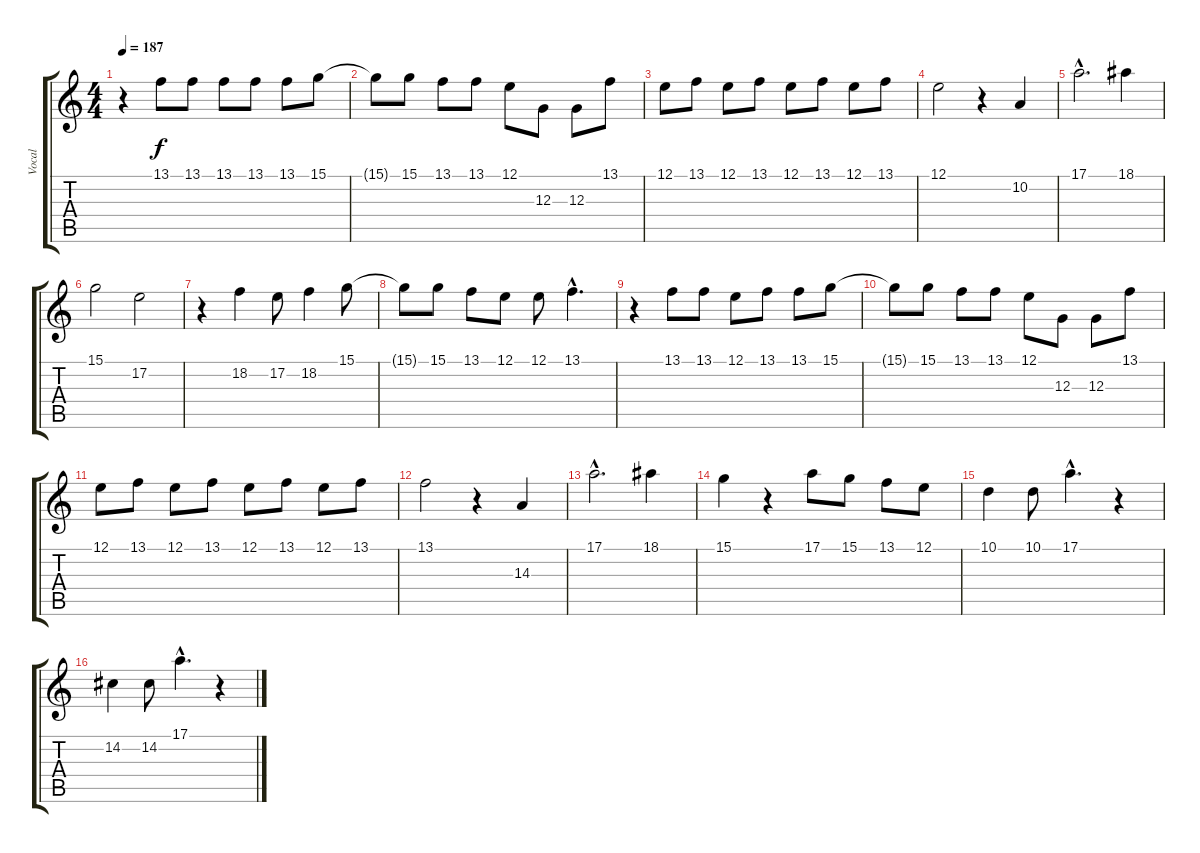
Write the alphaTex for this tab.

\track ("Vocal" "Vocal") {instrument tenorsax}
\staff {score tabs}
\tuning (E4 B3 G3 D3 A2 E2) {hide}
\ts (4 4)
\tempo 187
\clef g2
\ks c
r.4{dy f} 13.1.8 13.1.8 13.1.8 13.1.8 13.1.8 15.1.8 |
15.1{t}.8 15.1.8 13.1.8 13.1.8 12.1.8 12.3.8 12.3.8 13.1.8 |
12.1.8 13.1.8 12.1.8 13.1.8 12.1.8 13.1.8 12.1.8 13.1.8 |
12.1.2 r.4 10.2.4 |
17.1{hac}.2{d} 18.1.4 |
15.1.2 17.2.2 |
r.4 18.2.4 17.2.8 18.2.4 15.1.8 |
15.1{t}.8 15.1.8 13.1.8 12.1.8 12.1.8 13.1{hac}.4{d} |
r.4 13.1.8 13.1.8 12.1.8 13.1.8 13.1.8 15.1.8 |
15.1{t}.8 15.1.8 13.1.8 13.1.8 12.1.8 12.3.8 12.3.8 13.1.8 |
12.1.8 13.1.8 12.1.8 13.1.8 12.1.8 13.1.8 12.1.8 13.1.8 |
13.1.2 r.4 14.3.4 |
17.1{hac}.2{d} 18.1.4 |
15.1.4 r.4 17.1.8 15.1.8 13.1.8 12.1.8 |
10.1.4 10.1.8 17.1{hac}.4{d} r.4 |
14.2.4 14.2.8 17.1{hac}.4{d} r.4
